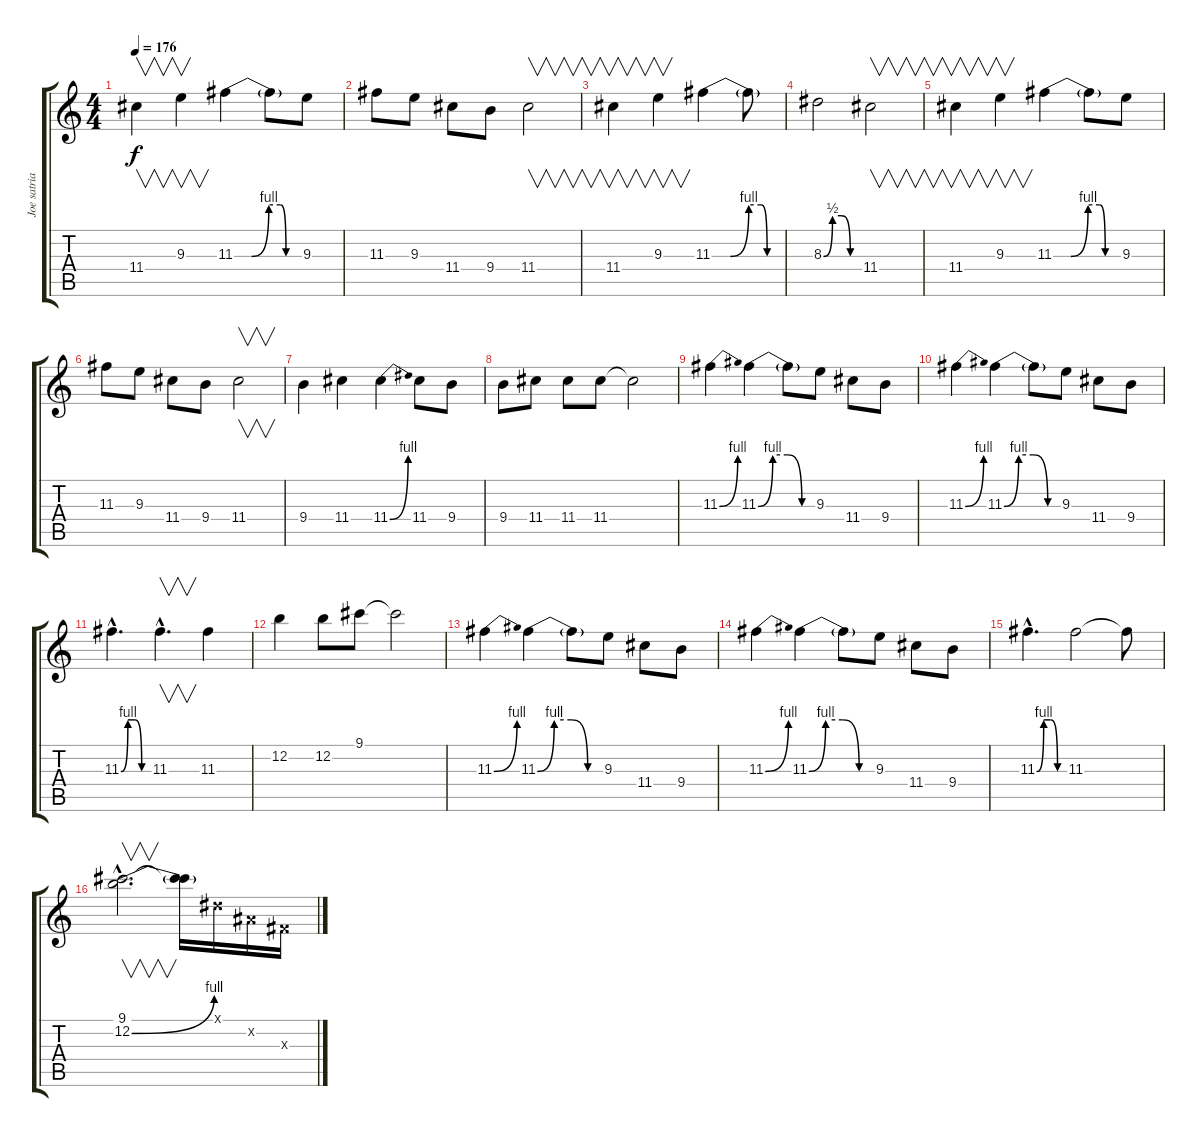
\track ("Joe satriani" "Joe satria") {instrument overdrivenguitar}
\staff {score tabs}
\tuning (E4 B3 G3 D3 A2 E2) {hide}
\ts (4 4)
\tempo 176
\clef g2
\ks c
11.4.4{v dy f} 9.3.4{v} 11.3{be (custom 0 0 15 0 30 4 40 4 45 0 60 0)}.4 11.3{t}.8 9.3.8 |
11.3.8 9.3.8 11.4.8 9.4.8 11.4.2{v} |
11.4.4{v} 9.3.4{v} 11.3{be (custom 0 0 15 0 30 4 40 4 45 0 60 0)}.4 11.3{t}.8 |
8.3{be (custom 0 0 15 2 30 2 45 0 60 0)}.2 11.4.2{v} |
11.4.4{v} 9.3.4{v} 11.3{be (custom 0 0 15 0 30 4 40 4 45 0 60 0)}.4 11.3{t}.8 9.3.8 |
11.3.8 9.3.8 11.4.8 9.4.8 11.4.2{v} |
9.4.4 11.4.4 11.4{be (bend 0 0 60 4)}.4 11.4.8 9.4.8 |
9.4.8 11.4.8 11.4.8 11.4.8 11.4{t}.2 |
11.3{be (bend 0 0 60 4)}.4 11.3{be (custom 0 0 15 4 30 4 45 0 60 0)}.4 11.3{t}.8 9.3.8 11.4.8 9.4.8 |
11.3{be (bend 0 0 60 4)}.4 11.3{be (custom 0 0 15 4 30 4 45 0 60 0)}.4 11.3{t}.8 9.3.8 11.4.8 9.4.8 |
11.3{be (custom 0 0 15 4 30 4 45 0 60 0) hac}.4{d} 11.3{hac}.4{v d} 11.3.4 |
12.2.4 12.2.8 9.1.8 9.1{t}.2 |
11.3{be (bend 0 0 60 4)}.4 11.3{be (custom 0 0 15 4 30 4 45 0 60 0)}.4 11.3{t}.8 9.3.8 11.4.8 9.4.8 |
11.3{be (bend 0 0 60 4)}.4 11.3{be (custom 0 0 15 4 30 4 45 0 60 0)}.4 11.3{t}.8 9.3.8 11.4.8 9.4.8 |
11.3{be (custom 0 0 15 4 30 4 45 0 60 0) hac}.4{d} 11.3.2 11.3{t}.8 |
(9.1{hac} 12.2{be (bend 0 0 60 4) hac}).2{v d} (9.1{t} 12.2{t}).16 -1.1{x}.16 -1.2{x}.16 -1.3{x}.16
